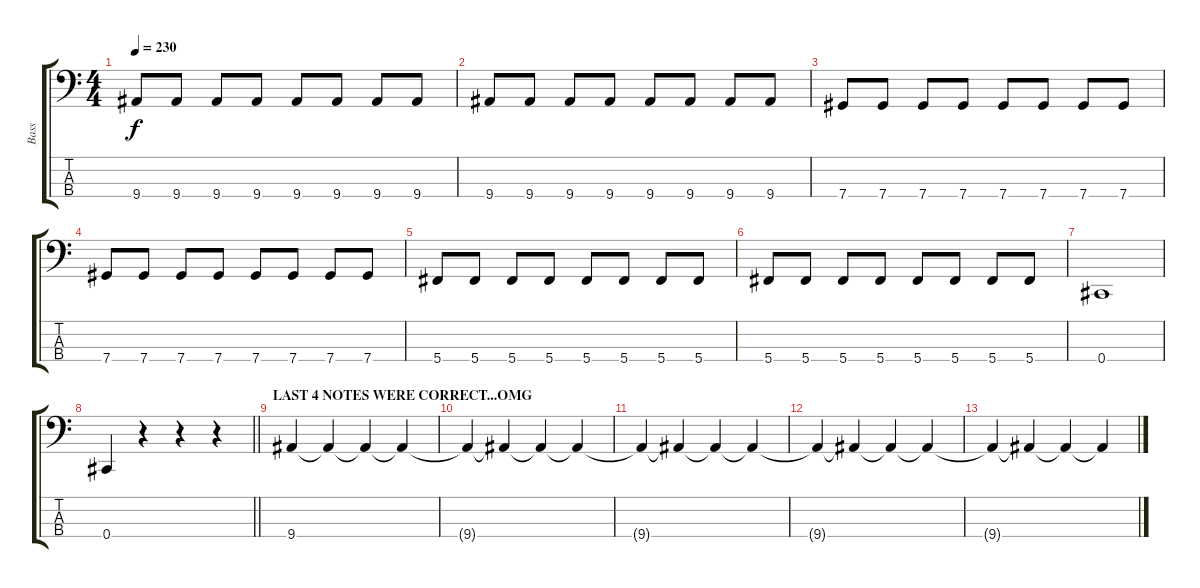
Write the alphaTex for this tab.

\track ("Bass" "Bass") {instrument electricbasspick}
\staff {score tabs}
\tuning (Gb2 Db2 Ab1 Db1) {hide}
\ts (4 4)
\tempo 230
\clef f4
\ks c
9.4.8{dy f} 9.4.8 9.4.8 9.4.8 9.4.8 9.4.8 9.4.8 9.4.8 |
9.4.8 9.4.8 9.4.8 9.4.8 9.4.8 9.4.8 9.4.8 9.4.8 |
7.4.8 7.4.8 7.4.8 7.4.8 7.4.8 7.4.8 7.4.8 7.4.8 |
7.4.8 7.4.8 7.4.8 7.4.8 7.4.8 7.4.8 7.4.8 7.4.8 |
5.4.8 5.4.8 5.4.8 5.4.8 5.4.8 5.4.8 5.4.8 5.4.8 |
5.4.8 5.4.8 5.4.8 5.4.8 5.4.8 5.4.8 5.4.8 5.4.8 |
0.4.1 |
\barLineRight lightlight
0.4.4 r.4 r.4 r.4 |
\section ("" "LAST 4 NOTES WERE CORRECT...OMG")
9.4.4{volume 0} 9.4{t}.4 9.4{t}.4 9.4{t}.4 |
9.4{t}.4 9.4{t}.4 9.4{t}.4 9.4{t}.4 |
9.4{t}.4 9.4{t}.4 9.4{t}.4 9.4{t}.4 |
9.4{t}.4 9.4{t}.4 9.4{t}.4 9.4{t}.4 |
9.4{t}.4 9.4{t}.4 9.4{t}.4 9.4{t}.4
